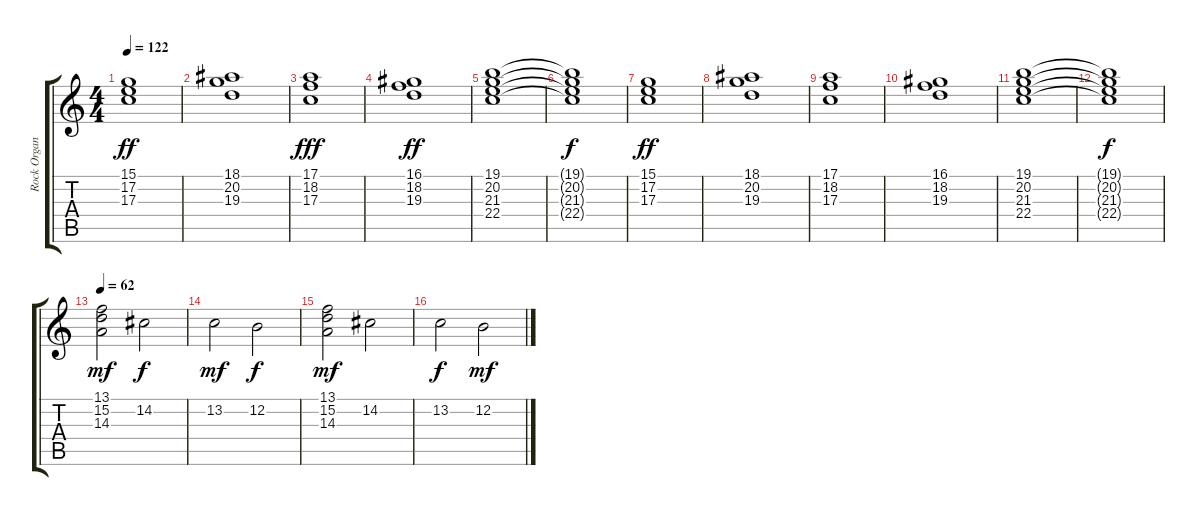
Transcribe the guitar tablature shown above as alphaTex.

\track ("Rock Organ" "Rock Organ") {instrument rockorgan}
\staff {score tabs}
\tuning (E4 B3 G3 D3 A2 E2) {hide}
\ts (4 4)
\tempo 122
\clef g2
\ks c
(15.1 17.2 17.3).1{dy ff} |
(18.1 20.2 19.3).1 |
(17.1 18.2 17.3).1{dy fff} |
(16.1 18.2 19.3).1{dy ff} |
(19.1 20.2 21.3 22.4).1 |
(19.1{t} 20.2{t} 21.3{t} 22.4{t}).1{dy f} |
(15.1 17.2 17.3).1{dy ff} |
(18.1 20.2 19.3).1 |
(17.1 18.2 17.3).1 |
(16.1 18.2 19.3).1 |
(19.1 20.2 21.3 22.4).1 |
(19.1{t} 20.2{t} 21.3{t} 22.4{t}).1{dy f} |
\tempo 62
(13.1 15.2 14.3).2{dy mf} 14.2.2{dy f} |
13.2.2{dy mf} 12.2.2{dy f} |
(13.1 15.2 14.3).2{dy mf} 14.2.2 |
13.2.2{dy f} 12.2.2{dy mf}
